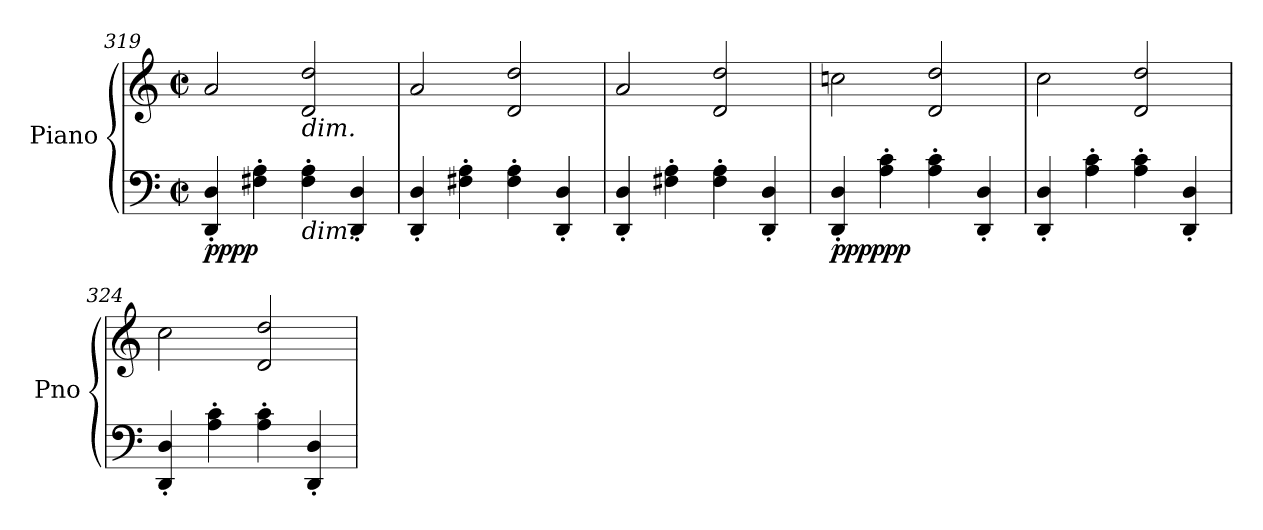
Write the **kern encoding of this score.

**kern	**kern	**dynam
*part1	*part1	*part1
*staff2	*staff1	*staff1/2
*I"Piano	*	*
*I'Pno	*	*
*clefF4	*clefG2	*
*k[]	*k[]	*
*M4/4	*M4/4	*
*met(c|)	*met(c|)	*
=319	=319	=319
!	!	!LO:DY:b=2
!	!	!LO:DY:n=1:b
4DD/' 4D/'	2a/	pp pp
4F#X\' 4A\'	.	.
!	!LO:TX:b:i:t=dim.	!
!LO:TX:b:i:t=dim.	!	!
4F#\' 4A\'	2d/ 2dd/	.
4DD/' 4D/'	.	.
=320	=320	=320
4DD/' 4D/'	2a/	.
4F#X\' 4A\'	.	.
4F#\' 4A\'	2d/ 2dd/	.
4DD/' 4D/'	.	.
=321	=321	=321
4DD/' 4D/'	2a/	.
4F#X\' 4A\'	.	.
4F#\' 4A\'	2d/ 2dd/	.
4DD/' 4D/'	.	.
!!LO:LB:g=z
=322	=322	=322
!	!	!LO:DY:b=2
!	!	!LO:DY:n=1:b
4DD/' 4D/'	2ccn\	ppp ppp
4A\' 4c\'	.	.
4A\' 4c\'	2d/ 2dd/	.
4DD/' 4D/'	.	.
=323	=323	=323
4DD/' 4D/'	2cc\	.
4A\' 4c\'	.	.
4A\' 4c\'	2d/ 2dd/	.
4DD/' 4D/'	.	.
=324	=324	=324
4DD/' 4D/'	2cc\	.
4A\' 4c\'	.	.
4A\' 4c\'	2d/ 2dd/	.
4DD/' 4D/'	.	.
=	=	=
*-	*-	*-
